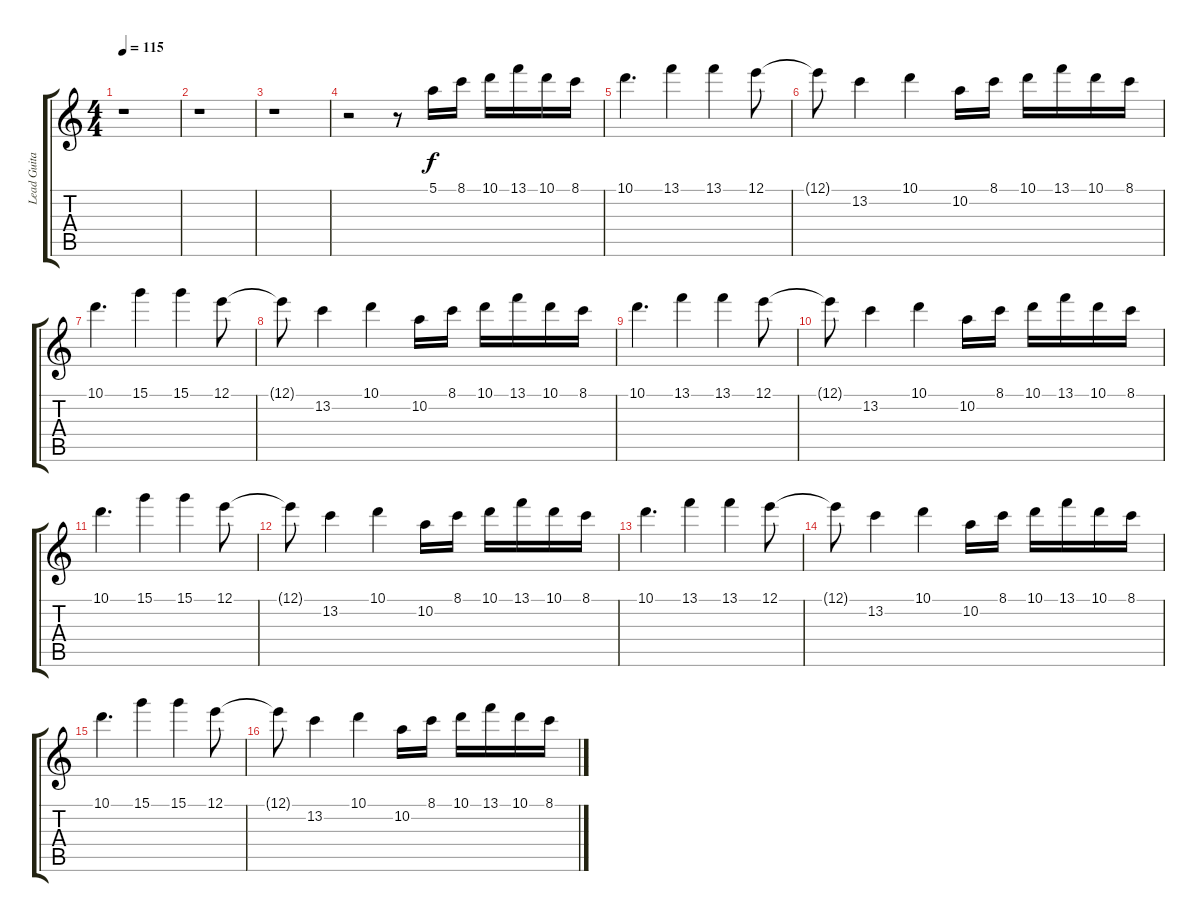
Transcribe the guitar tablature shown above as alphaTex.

\track ("Lead Guitar 2" "Lead Guita") {instrument distortionguitar}
\staff {score tabs}
\tuning (E4 B3 G3 D3 A2 E2) {hide}
\ts (4 4)
\tempo 115
\clef g2
\ks c
r.1{dy f} |
r.1 |
r.1 |
r.2 r.8 5.1.16 8.1.16 10.1.16 13.1.16 10.1.16 8.1.16 |
10.1.4{d} 13.1.4 13.1.4 12.1.8 |
12.1{t}.8 13.2.4 10.1.4 10.2.16 8.1.16 10.1.16 13.1.16 10.1.16 8.1.16 |
10.1.4{d} 15.1.4 15.1.4 12.1.8 |
12.1{t}.8 13.2.4 10.1.4 10.2.16 8.1.16 10.1.16 13.1.16 10.1.16 8.1.16 |
10.1.4{d} 13.1.4 13.1.4 12.1.8 |
12.1{t}.8 13.2.4 10.1.4 10.2.16 8.1.16 10.1.16 13.1.16 10.1.16 8.1.16 |
10.1.4{d} 15.1.4 15.1.4 12.1.8 |
12.1{t}.8 13.2.4 10.1.4 10.2.16 8.1.16 10.1.16 13.1.16 10.1.16 8.1.16 |
10.1.4{d} 13.1.4 13.1.4 12.1.8 |
12.1{t}.8 13.2.4 10.1.4 10.2.16 8.1.16 10.1.16 13.1.16 10.1.16 8.1.16 |
10.1.4{d} 15.1.4 15.1.4 12.1.8 |
12.1{t}.8 13.2.4 10.1.4 10.2.16 8.1.16 10.1.16 13.1.16 10.1.16 8.1.16
